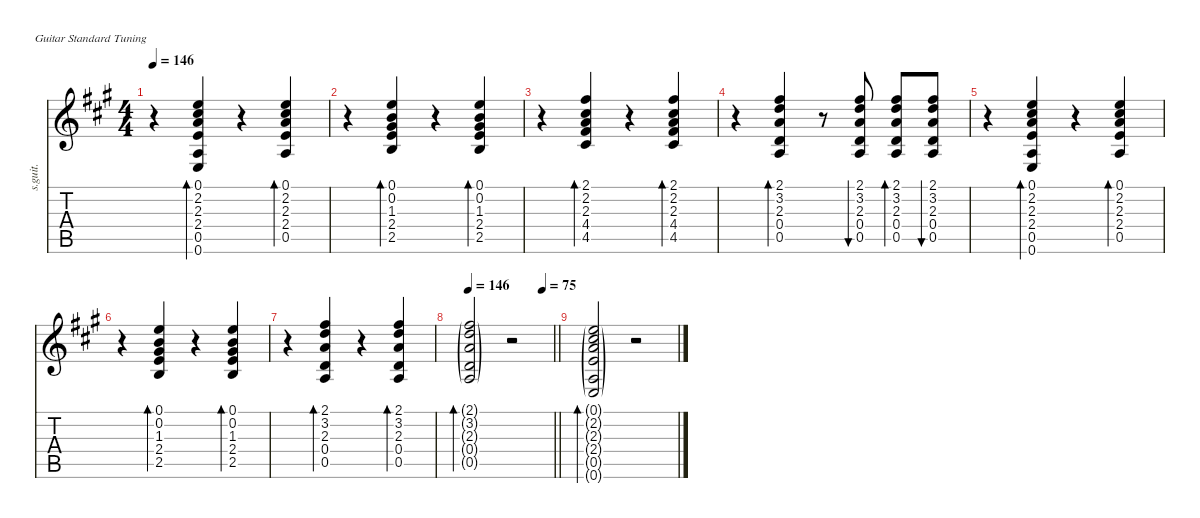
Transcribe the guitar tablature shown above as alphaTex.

\defaultSystemsLayout 4
\hideDynamics
\bracketExtendMode nobrackets
\otherSystemsTrackNameOrientation horizontal
\track ("Guitar-hid" "s.guit.") {defaultSystemsLayout 4 instrument acousticguitarsteel}
\staff {score tabs}
\tuning (E4 B3 G3 D3 A2 E2)
\ts (4 4)
\tempo 146
\clef g2
\ks a
r.4{dy f beam Down} (0.1{acc forcenatural} 2.2{acc #} 2.3{acc forcenatural} 2.4{acc forcenatural} 0.5{acc forcenatural} 0.6{acc forcenatural}).4{bd 30 beam Up} r.4{beam Up} (0.1{acc forcenatural} 2.2{acc #} 2.3{acc forcenatural} 2.4{acc forcenatural} 0.5{acc forcenatural}).4{bd 30 beam Up} |
r.4{beam Down} (0.1{acc forcenatural} 0.2{acc forcenatural} 1.3{acc #} 2.4{acc forcenatural} 2.5{acc forcenatural}).4{bd 30 beam Up} r.4{beam Up} (0.1{acc forcenatural} 0.2{acc forcenatural} 1.3{acc #} 2.4{acc forcenatural} 2.5{acc forcenatural}).4{bd 30 beam Up} |
r.4{beam Down} (2.1{acc #} 2.2{acc #} 2.3{acc forcenatural} 4.4{acc #} 4.5{acc #}).4{bd 30 beam Up} r.4{beam Up} (2.1{acc #} 2.2{acc #} 2.3{acc forcenatural} 4.4{acc #} 4.5{acc #}).4{bd 30 beam Up} |
r.4{beam Down} (2.1{acc #} 3.2{acc forcenatural} 2.3{acc forcenatural} 0.4{acc forcenatural} 0.5{acc forcenatural}).4{bd 30 beam Up} r.8{beam Up} (2.1{acc #} 3.2{acc forcenatural} 2.3{acc forcenatural} 0.4{acc forcenatural} 0.5{acc forcenatural}).8{bu 30 beam Up} (2.1{acc #} 3.2{acc forcenatural} 2.3{acc forcenatural} 0.4{acc forcenatural} 0.5{acc forcenatural}).8{bd 30 beam Up} (2.1{acc #} 3.2{acc forcenatural} 2.3{acc forcenatural} 0.4{acc forcenatural} 0.5{acc forcenatural}).8{bu 30 beam Up} |
r.4{beam Down} (0.1{acc forcenatural} 2.2{acc #} 2.3{acc forcenatural} 2.4{acc forcenatural} 0.5{acc forcenatural} 0.6{acc forcenatural}).4{bd 30 beam Up} r.4{beam Up} (0.1{acc forcenatural} 2.2{acc #} 2.3{acc forcenatural} 2.4{acc forcenatural} 0.5{acc forcenatural}).4{bd 30 beam Up} |
r.4{beam Down} (0.1{acc forcenatural} 0.2{acc forcenatural} 1.3{acc #} 2.4{acc forcenatural} 2.5{acc forcenatural}).4{bd 30 beam Up} r.4{beam Up} (0.1{acc forcenatural} 0.2{acc forcenatural} 1.3{acc #} 2.4{acc forcenatural} 2.5{acc forcenatural}).4{bd 30 beam Up} |
r.4{beam Down} (2.1{acc #} 3.2{acc forcenatural} 2.3{acc forcenatural} 0.4{acc forcenatural} 0.5{acc forcenatural}).4{bd 30 beam Up} r.4{beam Up} (2.1{acc #} 3.2{acc forcenatural} 2.3{acc forcenatural} 0.4{acc forcenatural} 0.5{acc forcenatural}).4{bd 30 beam Up} |
\tempo 146
\tempo (75 0.875)
\barLineRight lightlight
(2.1{g acc #} 3.2{g acc forcenatural} 2.3{g acc forcenatural} 0.4{g acc forcenatural} 0.5{g acc forcenatural}).2{bd 240 dy mf beam Up} r.2{beam Up} |
(0.1{g acc forcenatural} 2.2{g acc #} 2.3{g acc forcenatural} 2.4{g acc forcenatural} 0.5{g acc forcenatural} 0.6{g acc forcenatural}).2{bd 240 beam Up} r.2{beam Up}
